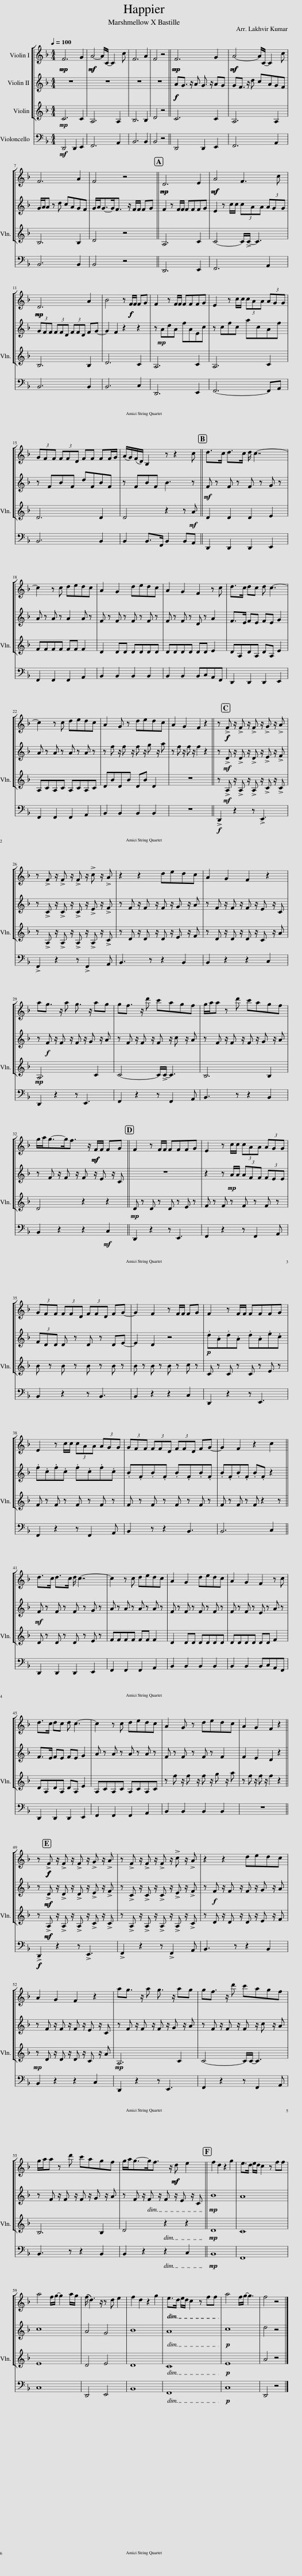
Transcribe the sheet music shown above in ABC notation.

X:1
%%score [ 1 2 3 ] 4
L:1/8
Q:1/4=100
M:4/4
I:linebreak $
K:F
V:1 treble
V:2 treble
V:3 treble
V:4 bass
V:1
!mp!!mp! F6 G2 |!mf!!mf! A4- A/C/- C2 c | F6 A2 | F4 z4 ||!mp!!mp! F6 G2 | %5
!mf!!mf! A4- A/C/- C2 c |$ F6 A2 | F4 z4 ||!mp!!mp! D6 E2 |!mf!!mf! A4 F3 c |$ %10
!mp!!mp! D6 A2 | B4 z!f!!f! F/F/ FG | F2 z F/F/ FFFG | E2 z c/c/ (3cAA (3AGG |$ (3GFF (3FFD FF FF/G/ | %15
 (A/G/)(F/D/) B,2 z z2 c || d>c d>c d/ c7/2- |$ c2 z c dedc | A2 G2 dedc | A2 G2 F2 z c | %20
 d>c dc d c3- |$ c2 z c dedc | A2 G z dedc | A2 G2 F2 z2 || z!f!!f! !>!F z/ !>!F z/ !>!F z/ !>!G z/ !>!A |$ %25
 z !>!F z/ !>!F z/ !>!F z/ !>!c z/ !>!A | z2 z2 dedc | A2 G2 F2 z2 |$ ag3/2 z/ a g3/2 z/ ag | gf3/2 z/ d' c'agf | %30
 g/a/a z d' c'agf |$ g/a<g-g<f z/!mf!!mf! F/F/ FG || F2 z F/F/ FFFG | E2 z c/c/ (3cAA (3AGG |$ (3GFF (3FFD (3FFD FG- | %35
 G2 F2 z F/F/ FG | F2 z F/F/ FFFG |$ E2 z c/c/ (3cAA (3AGG | (3GFF (3FFD (3FFD FG- | G2 F2 z2 c2 ||$ %40
 d>c d>c d/ c7/2- | c2 z c dedc | A2 G2 dedc | A2 G2 F2 z c |$ d>c dc d c3- | %45
 c2 z c dedc | A2 G z dedc | A2 G2 F2 z2 ||$ z!f!!f!!f!!f! !>!F z/ !>!F z/ !>!F z/ !>!G z/ !>!A | z !>!F z/ !>!F z/ !>!F z/ !>!c z/ !>!A | %50
 z2 z2 dedc |$ A2 G2 F2 z2 | ag3/2 z/ a g3/2 z/ ag | gf3/2 z/ d' c'agf |$ g/a/a z d' c'agf | %55
 g/a<g-g<f z/!mf!!mf! d e2 || f2 d2 z2 g2 | e>d e/d/ c2 z ff |$ a4 f/g/- g2 a/g/ | ((f/ d3)) z/ z d e2 | %60
 f2 d2 z2 g2 | e>d e/d/ c2 z ff | a4 f/g/- g3 | f4 z4 |] %64
V:2
 z8 | z8 | z8 | z8 ||!f!!f! AG3/2 z/ A G3/2 z/ AG | %5
 GF3/2 z/ d cAGF |$ G/A/A z d cAGF | G/A<G-G<F z/ F/F/ FG || F2 z F/F/ FFFG | E2 z c/c/ (3cAA (3AGG |$ %10
 (3GFF (3FFD (3FFD FG- | G2 F2 z2 z2 | z!mp! AdA fAEc | z cfc acAf |$ z FBF dFBF | %15
 z FBF B3 z ||!mf! F z F z F z G z |$ A z A z A2 A z | F z F z F z F z | F z F z D z A2 | %20
 F>E FE FE G2 |$ A z A z A z A z | z f z/ f z/ f z/ g z/ a | z f z/ f z/ f2 z2 || z!mf! !>!D z/ !>!D z/ !>!D z/ !>!E z/ !>!F |$ %25
 z !>!C z/ !>!C z/ !>!C z/ !>!E z/ !>!F | z F z/ F z/ F z/ G z/ A | z F z/ F z/ F z/ E z/ C |$ z!f! F z/ F z/ F z/ G z/ A | z F z/ F z/ F z/ c z/ A | %30
 z F z/ F z/ F z/ G z/ A |$ z F z/ F z/ F z/ E z/ C || z8 | z2 z!mp! A/A/ (3AFF (3FEE |$ (3FDD D z D z DE- | %35
 E2 D2 z4 |!p! .d.A.d.A .d.A.e.c |$ .f.c.f.c .f.c.f.c | .B.F.B.F .B.F.B.F | .B.F.B.F .B.F z2 ||$ %40
!mf! F z F z F z G z | A z A z A z A z | F z F z F z F z | F z F z E z A z |$ F>E FE FE G2 | %45
 A z A z A z A z | F z F z F z F2 | F2 E2 D2 z2 ||$ z!mf!!mf! !>!D z/ !>!D z/ !>!D z/ !>!E z/ !>!F | z !>!C z/ !>!C z/ !>!C z/ !>!E z/ !>!F | %50
 z!f! F z/ F z/ F z/ G z/ A |$ z F z/ F z/ F z/ E z/ C | z F z/ F z/ F z/ G z/ A | z F z/ F z/ F z/ c z/ A |$ z F z/ F z/ F z/ G z/ A | %55
 z F z/ F z/ F z/ E z/ C ||!mp! B8 | A8 |$ c8 | A4 G4 | %60
 B8 | A8 |!p! c8 | d4 z4 |] %64
V:3
!mp! C6 C2 | A,6 A,2 | B,6 B,2 | D4 z4 || C6 C2 | %5
 A,6 A,2 |$ B,6 B,2 | D4 z4 || A,6 C2 | C4- C/!>!C/- C3 |$ %10
 B,6 B,2 | D6 C2 | A,6 C2 | A,6 C2 |$ D6 D2 | %15
 D4 z2 z!mf! A || D2 D2 D2 E2 |$ FFFF FF F2 | D2 DD DDDD | DDDD DD E2 | %20
 DA,DA, DA, E2 |$ A,CA,C A,CA,C | DBDB DB D2 | z8 || z!mf! !>!A, z/ !>!A, z/ !>!A, z/ !>!C z/ !>!C |$ %25
 z !>!A, z/ !>!A, z/ !>!A, z/ !>!A, z/ !>!C | z D z/ D z/ D z/ E z/ F | z D z/ D z/ D z/ C z/ A |$!mp! A,6 C2 | C4- C/!>!C/- C3 | %30
 B,6 B,2 |$ D4 z2 z2 ||!mp! D z D z D z E z | F z F z F z F z |$ B z B z B z B z | %35
 B z B z B z c z | C z C z C z E z |$ F z F z F z F z | F z F z F z F z | F z F z F z2 z ||$ %40
 D z D z D z E z | FFFF FF F2 | D2 DD DDDD | DDDD DD F2 |$ DA,DA, DA, E2 | %45
 A,CA,C A,CA,C | z f z/ f z/ f z/ g z/ a | z f z/ f z/ f2 z2 ||$ z!mf!!mf! !>!A, z/ !>!A, z/ !>!A, z/ !>!C z/ !>!C | z !>!A, z/ !>!A, z/ !>!A, z/ !>!A, z/ !>!C | %50
 z D z/ D z/ D z/ E z/ F |$!mp! z D z/ D z/ D z/ C z/ A |!mp! A,6 C2 | C4- C/C/- C3 |$ B,6 B,2 | %55
 D4 z2 z2 ||!mp! D8 | C8 |$ E8 | D4 E4 | %60
 D8 | C8 |!p! E8 | A4 z4 |] %64
V:4
!mf! D,,4 D,,2 E,,2 | F,,6 A,,2 | B,,6 B,,2 | B,,4 z4 || D,,4 D,,2 E,,2 | %5
 F,,6 A,,2 |$ B,,6 B,,2 | B,,4 z4 || D,,6 E,,2 | F,,6 A,,2 |$ %10
 B,,6 B,,2 | B,,6 C,2 | D,,6 E,,2 | F,,6- F,,A,, |$ B,,6 B,,2 | %15
 B,,2 B,,>F,, B,,2 B,,A,, || D,,2 D,,2 D,,2 E,,2 |$ F,,2 F,,2 F,,2 A,,2 | B,,2 B,,2 B,,2 B,,2 | B,,2 B,,2 B,,C,A,,F,, | %20
 D,,2 D,,2 D,,2 E,,2 |$ F,,2 F,,2 F,,2 A,,2 | B,,2 B,,2 B,,2 B,,2 | z8 ||!f! !>!D,,2 z2 z !>!E,,3 |$ %25
 !>!F,,2 z2 z !>!F,,2 A,, | B,,3 z z2 B,,2 | B,,2 z2 z2 C,2 |$ D,,2 z2 z E,,3 | F,,2 z2 z F,,2 A,, | %30
 B,,3 z z2 B,,2 |$ B,,2 z2 z2!mf! C,2 || D,,2 z2 z E,,3 | F,,2 z2 z F,,2 A,, |$ B,,2 z2 z B,,3 | %35
 B,,2 z2 z2 C,2 | D,,2 z2 z E,,3 |$ F,,2 z2 z F,,2 A,, | B,,2 z z2 B,,3 | B,,6 C,2 ||$ %40
 D,,2 D,,2 D,,2 E,,2 | F,,2 F,,2 F,,2 A,,2 | B,,2 B,,2 B,,2 B,,2 | B,,2 B,,2 B,,C,A,,F,, |$ D,,2 D,,2 D,,2 E,,2 | %45
 F,,2 F,,2 F,,2 A,,2 | B,,2 B,,2 B,,2 B,,2 | z8 ||$!f!!f! !>!D,,2 z2 z !>!E,,3 | !>!F,,2 z2 z !>!F,,2 A,, | %50
 B,,3 z z2 B,,2 |$ B,,2 z2 z2 C,2 | D,,2 z2 z E,,3 | F,,2 z2 z F,,2 A,, |$ B,,3 z z2 B,,2 | %55
 B,,2 z2 z2 C,2 ||!mp! B,,8 | F,,8 |$ C,8 | D,,4 E,,4 | %60
 B,,8 | F,,8 |!p! C,8 | D,,4 z4 |] %64
